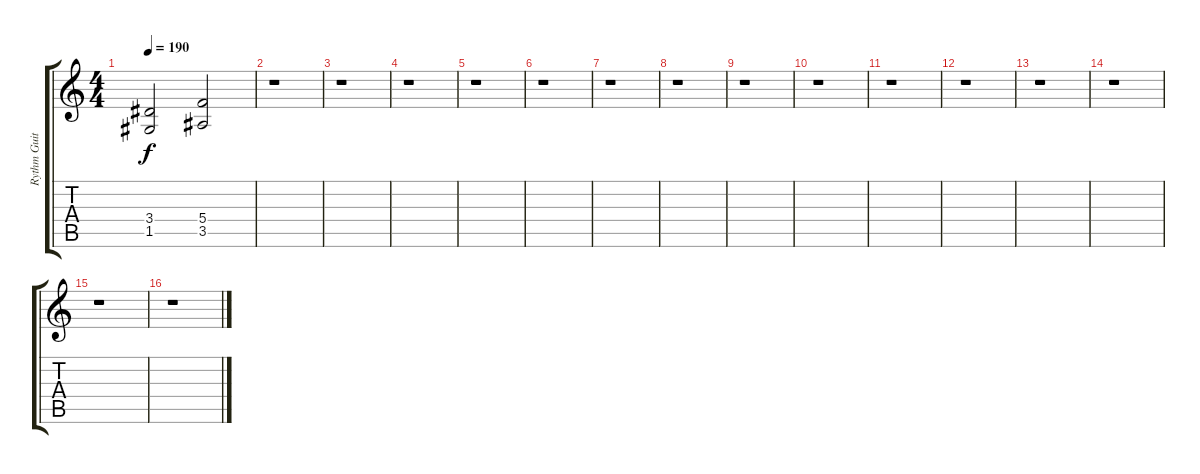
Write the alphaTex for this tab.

\track ("Rythm Guitar" "Rythm Guit") {instrument distortionguitar}
\staff {score tabs}
\tuning (D4 A3 F3 C3 G2 C2) {hide}
\ts (4 4)
\tempo 190
\clef g2
\ks c
(3.4 1.5).2{dy f} (5.4 3.5).2 |
r.1 |
r.1 |
r.1 |
r.1 |
r.1 |
r.1 |
r.1 |
r.1 |
r.1 |
r.1 |
r.1 |
r.1 |
r.1 |
r.1 |
r.1
